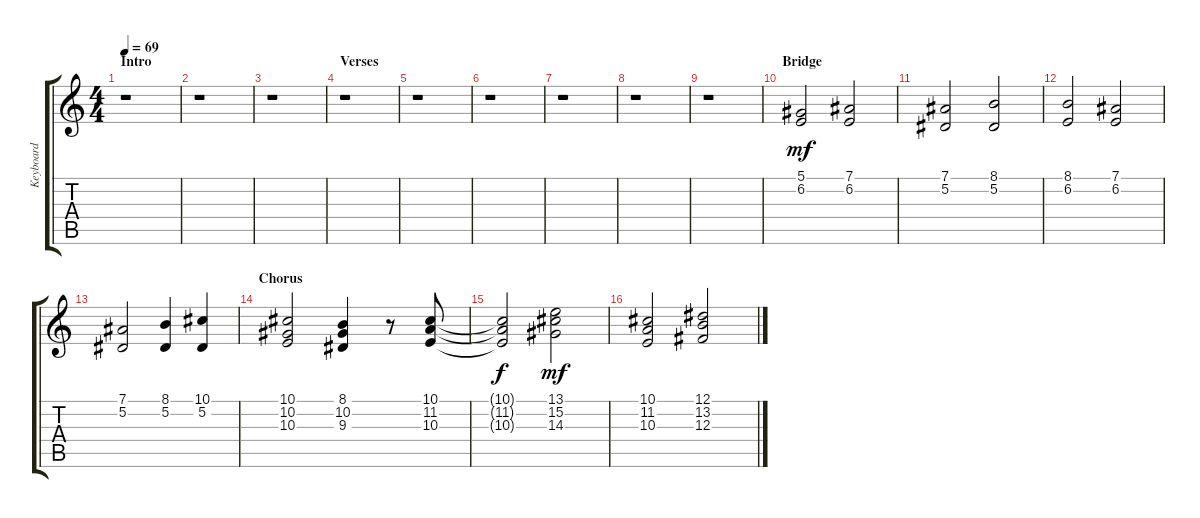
\track ("Keyboard" "Keyboard") {instrument stringensemble1}
\staff {score tabs}
\tuning (Eb4 Bb3 Gb3 Db3 Ab2 Eb2) {hide}
\ts (4 4)
\section ("" "Intro")
\tempo 69
\clef g2
\ks c
r.1{dy mf instrument stringensemble1} |
r.1 |
r.1 |
\section ("" "Verses")
r.1 |
r.1 |
r.1 |
r.1 |
r.1 |
r.1 |
\section ("" "Bridge")
(5.1 6.2).2 (7.1 6.2).2 |
(7.1 5.2).2 (8.1 5.2).2 |
(8.1 6.2).2 (7.1 6.2).2 |
(7.1 5.2).2 (8.1 5.2).4 (10.1 5.2).4 |
\section ("" "Chorus")
(10.1 10.2 10.3).2 (8.1 10.2 9.3).4 r.8 (10.1 11.2 10.3).8 |
(10.1{t} 11.2{t} 10.3{t}).2{dy f} (13.1 15.2 14.3).2{dy mf} |
(10.1 11.2 10.3).2 (12.1 13.2 12.3).2
